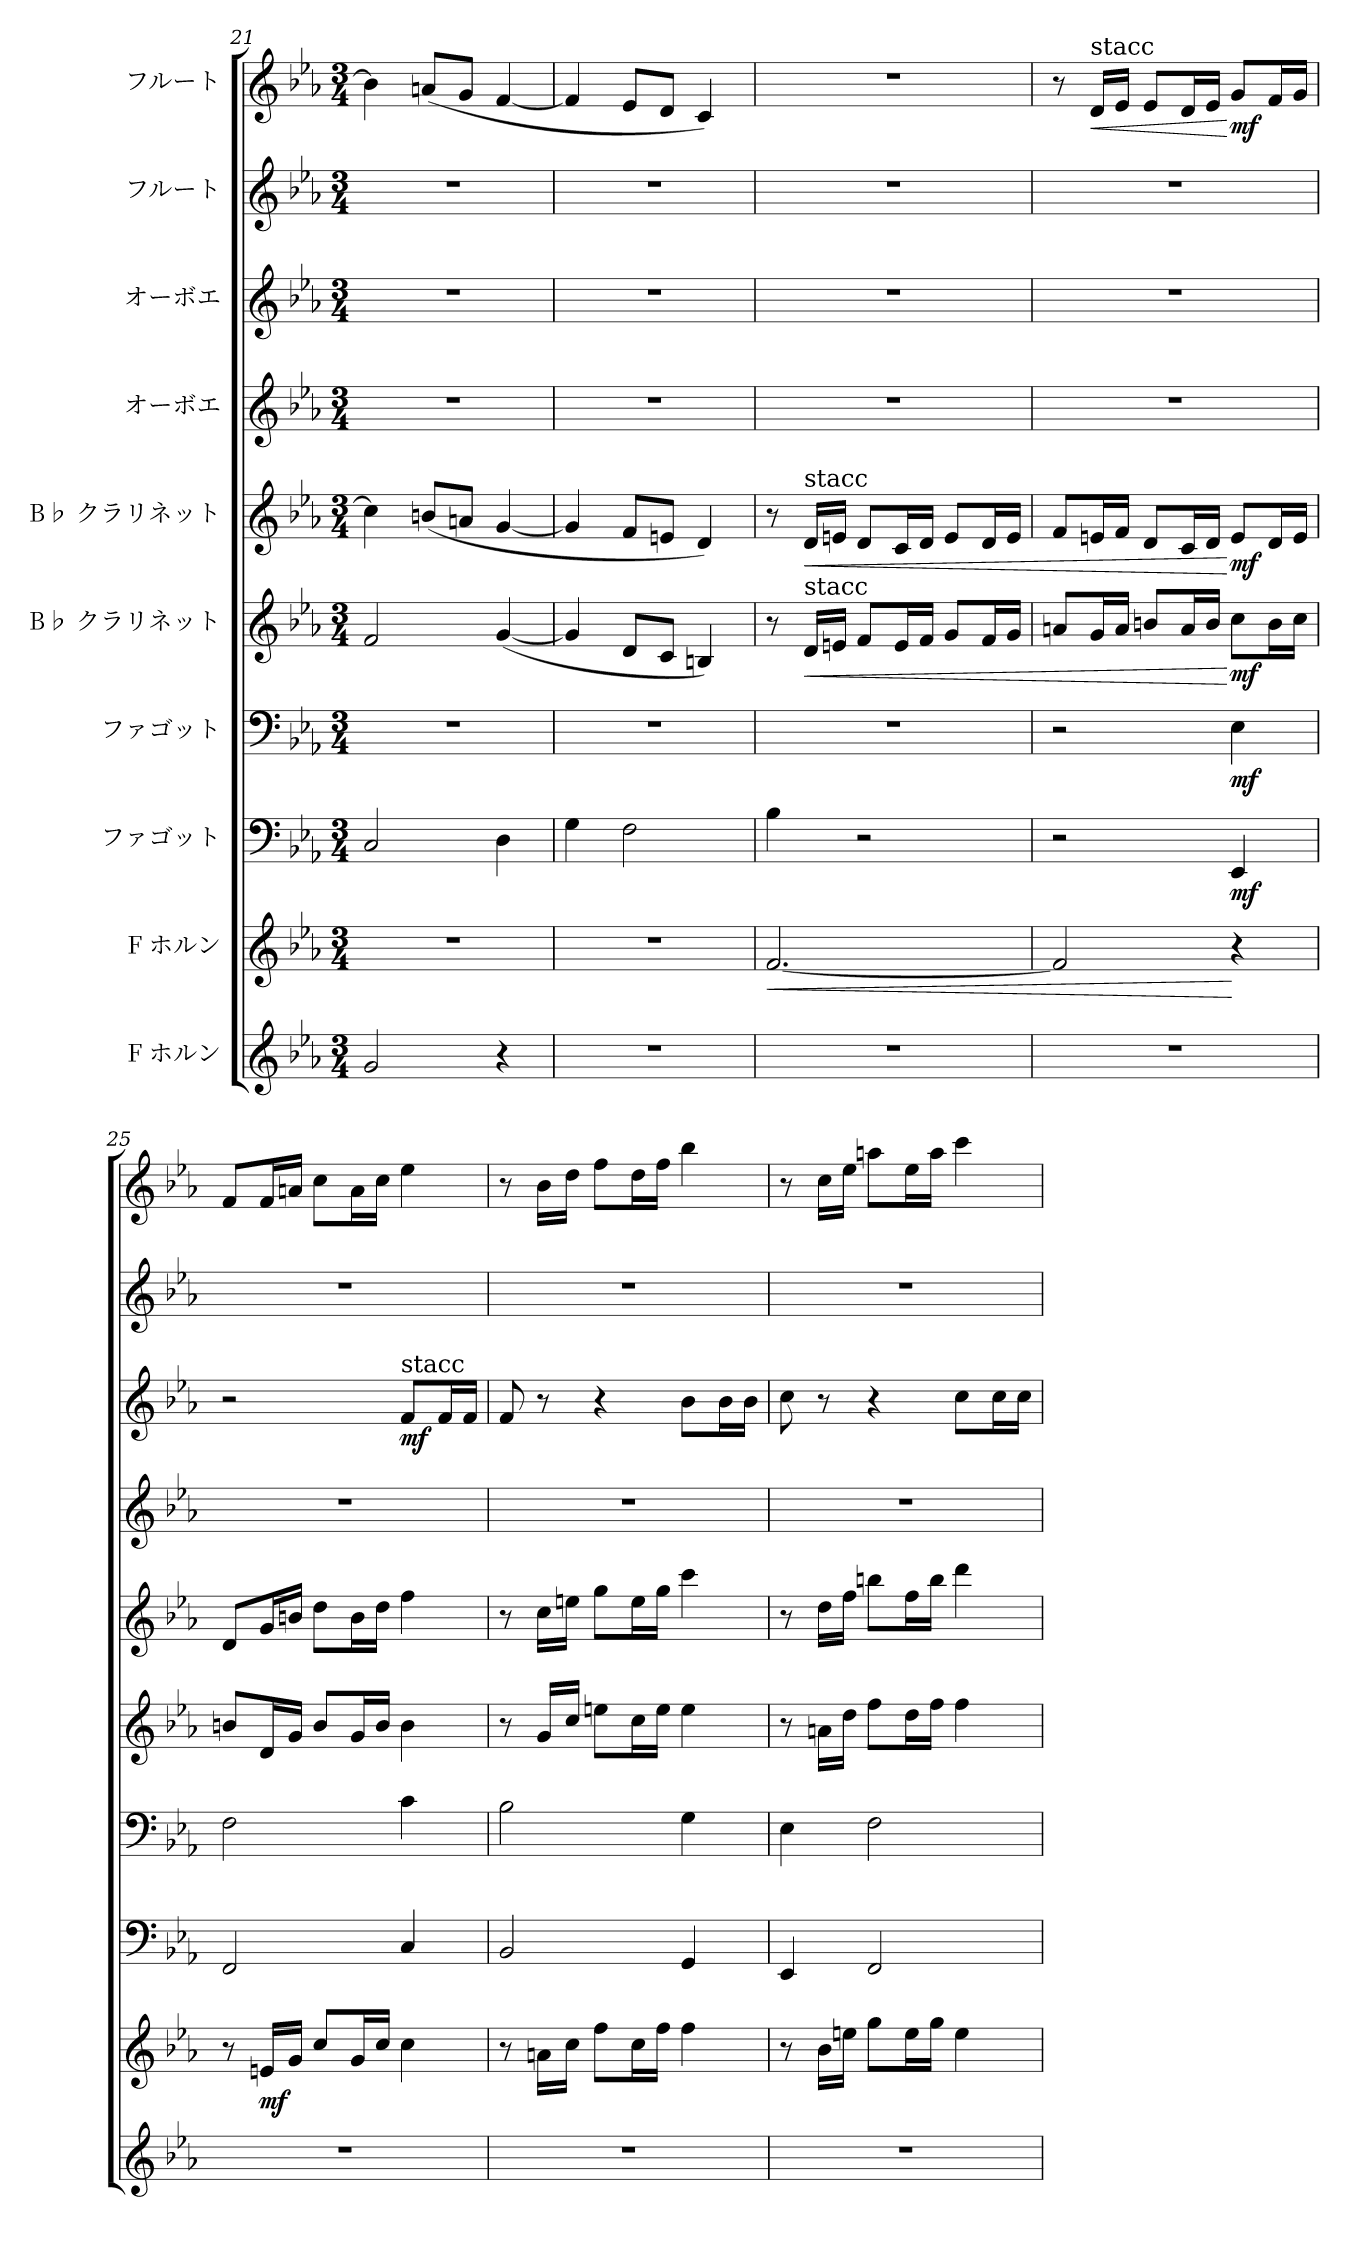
**kern	**kern	**dynam	**kern	**dynam	**kern	**dynam	**kern	**dynam	**kern	**dynam	**kern	**kern	**dynam	**kern	**kern	**dynam
*part10	*part9	*part9	*part8	*part8	*part7	*part7	*part6	*part6	*part5	*part5	*part4	*part3	*part3	*part2	*part1	*part1
*staff10	*staff9	*staff9	*staff8	*staff8	*staff7	*staff7	*staff6	*staff6	*staff5	*staff5	*staff4	*staff3	*staff3	*staff2	*staff1	*staff1
*I"F ホルン	*I"F ホルン	*	*I"ファゴット	*	*I"ファゴット	*	*I"B♭ クラリネット	*	*I"B♭ クラリネット	*	*I"オーボエ	*I"オーボエ	*	*I"フルート	*I"フルート	*
*clefG2	*clefG2	*	*clefF4	*	*clefF4	*	*clefG2	*	*clefG2	*	*clefG2	*clefG2	*	*clefG2	*clefG2	*
*ITrd4c7	*ITrd4c7	*	*	*	*	*	*ITrd1c2	*	*ITrd1c2	*	*	*	*	*	*	*
*k[b-e-a-d-]	*k[b-e-a-d-]	*	*k[b-e-a-]	*	*k[b-e-a-]	*	*k[b-e-a-d-g-]	*	*k[b-e-a-d-g-]	*	*k[b-e-a-]	*k[b-e-a-]	*	*k[b-e-a-]	*k[b-e-a-]	*
*M3/4	*M3/4	*	*M3/4	*	*M3/4	*	*M3/4	*	*M3/4	*	*M3/4	*M3/4	*	*M3/4	*M3/4	*
=21	=21	=21	=21	=21	=21	=21	=21	=21	=21	=21	=21	=21	=21	=21	=21	=21
2c/	2.r	.	2C/	.	2.r	.	2e-/	.	4b-\]	.	2.r	2.r	.	2.r	4b-\]	.
.	.	.	.	.	.	.	.	.	(8an/L	.	.	.	.	.	(8an/L	.
.	.	.	.	.	.	.	.	.	8gn/J	.	.	.	.	.	8g/J	.
4r	.	.	4D\	.	.	.	(>[4f/	.	[4f/	.	.	.	.	.	[4f/	.
=22	=22	=22	=22	=22	=22	=22	=22	=22	=22	=22	=22	=22	=22	=22	=22	=22
2.r	2.r	.	4G\	.	2.r	.	4f/]	.	4f/]	.	2.r	2.r	.	2.r	4f/]	.
.	.	.	2F\	.	.	.	8c/L	.	8e-/L	.	.	.	.	.	8e-/L	.
.	.	.	.	.	.	.	8B-/J	.	8dn/J	.	.	.	.	.	8d/J	.
.	.	.	.	.	.	.	4An/)	.	4c/)	.	.	.	.	.	4c/)	.
=23	=23	=23	=23	=23	=23	=23	=23	=23	=23	=23	=23	=23	=23	=23	=23	=23
!	!	!LO:HP:b	!	!	!	!	!	!	!	!	!	!	!	!	!	!
2.r	[2.B-/	<	4B-\	.	2.r	.	8r	.	8r	.	2.r	2.r	.	2.r	2.r	.
!	!	!	!	!	!	!	!	!	!LO:TX:a:t=stacc	!	!	!	!	!	!	!
!	!	!	!	!	!	!	!LO:TX:a:t=stacc	!	!	!	!	!	!	!	!	!
!	!	!	!	!	!	!	!	!LO:HP:b	!	!LO:HP:b	!	!	!	!	!	!
.	.	.	.	.	.	.	16c/LL	<	16c/LL	<	.	.	.	.	.	.
.	.	.	.	.	.	.	16dn/JJ	.	16dn/JJ	.	.	.	.	.	.	.
.	.	.	2r	.	.	.	8e-/L	.	8c/L	.	.	.	.	.	.	.
.	.	.	.	.	.	.	16d/L	.	16B-/L	.	.	.	.	.	.	.
.	.	.	.	.	.	.	16e-/JJ	.	16c/JJ	.	.	.	.	.	.	.
.	.	.	.	.	.	.	8f/L	.	8d/L	.	.	.	.	.	.	.
.	.	.	.	.	.	.	16e-/L	.	16c/L	.	.	.	.	.	.	.
.	.	.	.	.	.	.	16f/JJ	.	16d/JJ	.	.	.	.	.	.	.
!!LO:PB:g=z
=24	=24	=24	=24	=24	=24	=24	=24	=24	=24	=24	=24	=24	=24	=24	=24	=24
2.r	2B-/]	.	2r	.	2r	.	8gn/L	.	8e-/L	.	2.r	2.r	.	2.r	8r	.
!	!	!	!	!	!	!	!	!	!	!	!	!	!	!	!LO:TX:a:t=stacc	!
!	!	!	!	!	!	!	!	!	!	!	!	!	!	!	!	!LO:HP:b
.	.	.	.	.	.	.	16f/L	.	16dn/L	.	.	.	.	.	16d/LL	<
.	.	.	.	.	.	.	16g/JJ	.	16e-/JJ	.	.	.	.	.	16e-/JJ	.
.	.	.	.	.	.	.	8an/L	.	8c/L	.	.	.	.	.	8e-/L	.
.	.	.	.	.	.	.	16g/L	.	16B-/L	.	.	.	.	.	16d/L	.
.	.	.	.	.	.	.	16a/JJ	.	16c/JJ	.	.	.	.	.	16e-/JJ	.
!	!	!	!	!LO:DY:b	!	!LO:DY:b	!	!LO:DY:n=1:b	!	!LO:DY:n=1:b	!	!	!	!	!	!LO:DY:n=1:b
.	4r	[	4EE-/	mf	4E-\	mf	8b-\L	[ mf	8d/L	[ mf	.	.	.	.	8g/L	[ mf
.	.	.	.	.	.	.	16a\L	.	16c/L	.	.	.	.	.	16f/L	.
.	.	.	.	.	.	.	16b-\JJ	.	16d/JJ	.	.	.	.	.	16g/JJ	.
=25	=25	=25	=25	=25	=25	=25	=25	=25	=25	=25	=25	=25	=25	=25	=25	=25
2.r	8r	.	2FF/	.	2F\	.	8an/L	.	8c/L	.	2.r	2r	.	2.r	8f/L	.
!	!	!LO:DY:b	!	!	!	!	!	!	!	!	!	!	!	!	!	!
.	16An/LL	mf	.	.	.	.	16c/L	.	16f/L	.	.	.	.	.	16f/L	.
.	16c/JJ	.	.	.	.	.	16f/JJ	.	16an/JJ	.	.	.	.	.	16an/JJ	.
.	8f/L	.	.	.	.	.	8a/L	.	8cc\L	.	.	.	.	.	8cc\L	.
.	16c/L	.	.	.	.	.	16f/L	.	16a\L	.	.	.	.	.	16a\L	.
.	16f/JJ	.	.	.	.	.	16a/JJ	.	16cc\JJ	.	.	.	.	.	16cc\JJ	.
!	!	!	!	!	!	!	!	!	!	!	!	!LO:TX:a:t=stacc	!	!	!	!
!	!	!	!	!	!	!	!	!	!	!	!	!	!LO:DY:b	!	!	!
.	4f\	.	4C/	.	4c\	.	4a\	.	4ee-\	.	.	8f/L	mf	.	4ee-\	.
.	.	.	.	.	.	.	.	.	.	.	.	16f/L	.	.	.	.
.	.	.	.	.	.	.	.	.	.	.	.	16f/JJ	.	.	.	.
=26	=26	=26	=26	=26	=26	=26	=26	=26	=26	=26	=26	=26	=26	=26	=26	=26
2.r	8r	.	2BB-/	.	2B-\	.	8r	.	8r	.	2.r	8f/	.	2.r	8r	.
.	16dn\LL	.	.	.	.	.	16f/LL	.	16b-\LL	.	.	8r	.	.	16b-\LL	.
.	16f\JJ	.	.	.	.	.	16b-/JJ	.	16ddn\JJ	.	.	.	.	.	16dd\JJ	.
.	8b-\L	.	.	.	.	.	8ddn\L	.	8ff\L	.	.	4r	.	.	8ff\L	.
.	16f\L	.	.	.	.	.	16b-\L	.	16dd\L	.	.	.	.	.	16dd\L	.
.	16b-\JJ	.	.	.	.	.	16dd\JJ	.	16ff\JJ	.	.	.	.	.	16ff\JJ	.
.	4b-\	.	4GG/	.	4G\	.	4dd\	.	4bb-\	.	.	8b-\L	.	.	4bb-\	.
.	.	.	.	.	.	.	.	.	.	.	.	16b-\L	.	.	.	.
.	.	.	.	.	.	.	.	.	.	.	.	16b-\JJ	.	.	.	.
!!LO:PB:g=z
=27	=27	=27	=27	=27	=27	=27	=27	=27	=27	=27	=27	=27	=27	=27	=27	=27
2.r	8r	.	4EE-/	.	4E-\	.	8r	.	8r	.	2.r	8cc\	.	2.r	8r	.
.	16e-\LL	.	.	.	.	.	16gn\LL	.	16cc\LL	.	.	8r	.	.	16cc\LL	.
.	16an\JJ	.	.	.	.	.	16cc\JJ	.	16ee-\JJ	.	.	.	.	.	16ee-\JJ	.
.	8cc\L	.	2FF/	.	2F\	.	8ee-\L	.	8aan\L	.	.	4r	.	.	8aan\L	.
.	16a\L	.	.	.	.	.	16cc\L	.	16ee-\L	.	.	.	.	.	16ee-\L	.
.	16cc\JJ	.	.	.	.	.	16ee-\JJ	.	16aa\JJ	.	.	.	.	.	16aa\JJ	.
.	4a\	.	.	.	.	.	4ee-\	.	4ccc\	.	.	8cc\L	.	.	4ccc\	.
.	.	.	.	.	.	.	.	.	.	.	.	16cc\L	.	.	.	.
.	.	.	.	.	.	.	.	.	.	.	.	16cc\JJ	.	.	.	.
=	=	=	=	=	=	=	=	=	=	=	=	=	=	=	=	=
*-	*-	*-	*-	*-	*-	*-	*-	*-	*-	*-	*-	*-	*-	*-	*-	*-
